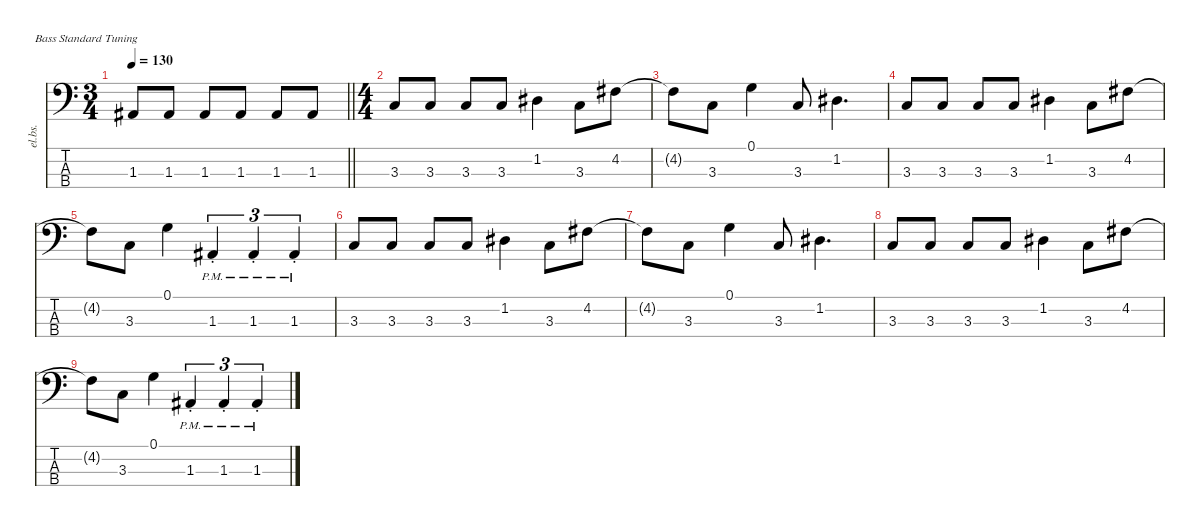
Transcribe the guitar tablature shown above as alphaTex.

\defaultSystemsLayout 4
\hideDynamics
\bracketExtendMode nobrackets
\track ("Chipon" "el.bs.") {instrument electricbassfinger}
\staff {score tabs}
\tuning (G2 D2 A1 E1)
\ts (3 4)
\tempo 130
\clef f4
\barLineRight lightlight
\ks c
1.3{acc #}.8{dy f} 1.3{acc #}.8 1.3{acc #}.8 1.3{acc #}.8 1.3{acc #}.8 1.3{acc #}.8 |
\ts (4 4)
\beaming (8 2 2 2 2)
3.3.8 3.3.8 3.3.8 3.3.8 1.2{acc #}.4 3.3.8 4.2{acc #}.8 |
4.2{t acc #}.8 3.3.8 0.1.4 3.3.8 1.2{acc #}.4{d} |
3.3.8 3.3.8 3.3.8 3.3.8 1.2{acc #}.4 3.3.8 4.2{acc #}.8 |
4.2{t acc #}.8 3.3.8 0.1.4 1.3{pm st acc #}.4{tu (3 2)} 1.3{pm st acc #}.4{tu (3 2)} 1.3{pm st acc #}.4{tu (3 2)} |
3.3.8 3.3.8 3.3.8 3.3.8 1.2{acc #}.4 3.3.8 4.2{acc #}.8 |
4.2{t acc #}.8 3.3.8 0.1.4 3.3.8 1.2{acc #}.4{d} |
3.3.8 3.3.8 3.3.8 3.3.8 1.2{acc #}.4 3.3.8 4.2{acc #}.8 |
4.2{t acc #}.8 3.3.8 0.1.4 1.3{pm st acc #}.4{tu (3 2)} 1.3{pm st acc #}.4{tu (3 2)} 1.3{pm st acc #}.4{tu (3 2)}
